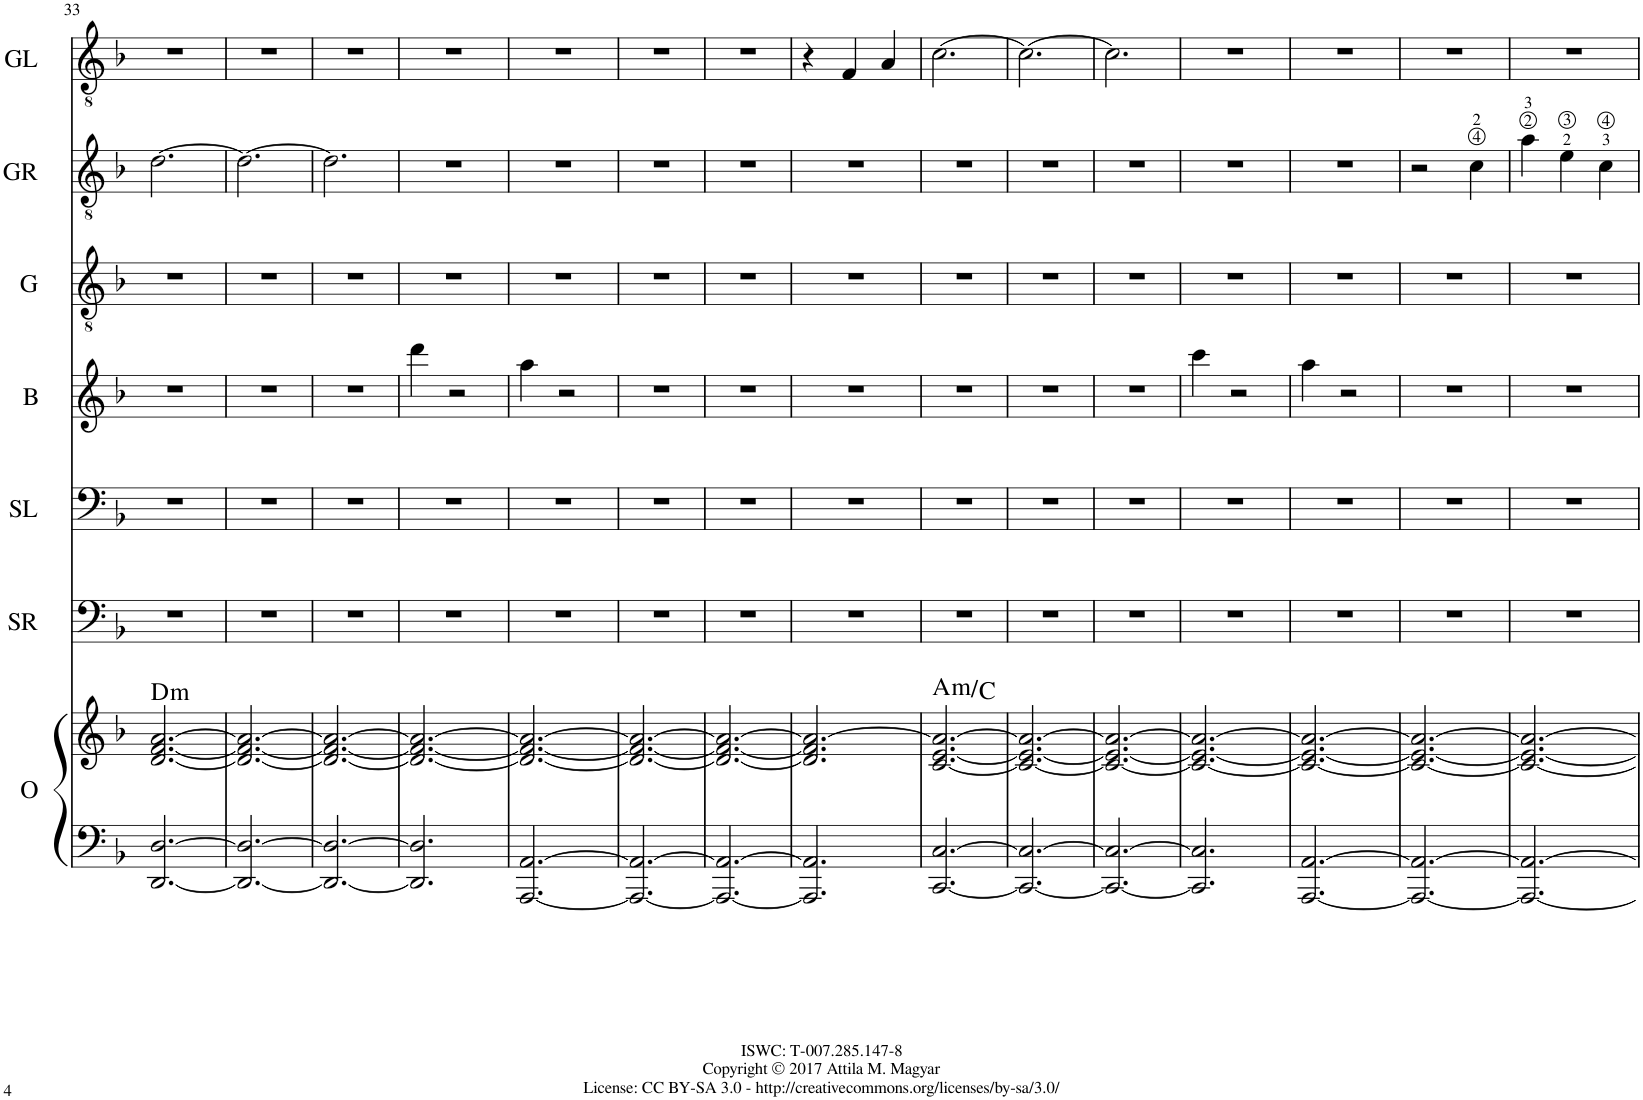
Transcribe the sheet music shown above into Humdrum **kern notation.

**kern	**kern	**harte	**kern	**kern	**kern	**kern	**kern	**kern
*part7	*part7	*part7	*part6	*part5	*part4	*part3	*part2	*part1
*staff8	*staff7	*	*staff6	*staff5	*staff4	*staff3	*staff2	*staff1
*I"Organ	*	*	*I"SynthR	*I"SynthL	*I"Bell	*I"Gtr	*I"GtrR	*I"GtrL
*I'O	*	*	*I'SR	*I'SL	*I'B	*I'G	*I'GR	*I'GL
!!LO:PB:g=z
*clefF4	*clefG2	*	*clefF4	*clefF4	*clefG2	*clefGv2	*clefGv2	*clefGv2
*k[b-]	*k[b-]	*	*k[b-]	*k[b-]	*k[b-]	*k[b-]	*k[b-]	*k[b-]
=33	=33	=33	=33	=33	=33	=33	=33	=33
!	!	!LO:H:kt=m	!	!	!	!	!	!
[2.DD/ [2.D/	[2.d/ [2.f/ [2.a/	D:min	1r	1r	1r	1r	[2.d\	1r
4ryy	4ryy	.	.	.	.	.	4ryy	.
=34	=34	=34	=34	=34	=34	=34	=34	=34
2.DD/_ 2.D/_	2.d/_ 2.f/_ 2.a/_	.	1r	1r	1r	1r	2.d\_	1r
4ryy	4ryy	.	.	.	.	.	4ryy	.
=35	=35	=35	=35	=35	=35	=35	=35	=35
2.DD/_ 2.D/_	2.d/_ 2.f/_ 2.a/_	.	1r	1r	1r	1r	2.d\]	1r
4ryy	4ryy	.	.	.	.	.	4ryy	.
=36	=36	=36	=36	=36	=36	=36	=36	=36
2.DD/] 2.D/]	2.d/_ 2.f/_ 2.a/_	.	1r	1r	4ddd\	1r	1r	1r
.	.	.	.	.	2r	.	.	.
4ryy	4ryy	.	.	.	4ryy	.	.	.
=37	=37	=37	=37	=37	=37	=37	=37	=37
[2.AAA/ [2.AA/	2.d/_ 2.f/_ 2.a/_	.	1r	1r	4aa\	1r	1r	1r
.	.	.	.	.	2r	.	.	.
4ryy	4ryy	.	.	.	4ryy	.	.	.
=38	=38	=38	=38	=38	=38	=38	=38	=38
2.AAA/_ 2.AA/_	2.d/_ 2.f/_ 2.a/_	.	1r	1r	1r	1r	1r	1r
4ryy	4ryy	.	.	.	.	.	.	.
=39	=39	=39	=39	=39	=39	=39	=39	=39
2.AAA/_ 2.AA/_	2.d/_ 2.f/_ 2.a/_	.	1r	1r	1r	1r	1r	1r
4ryy	4ryy	.	.	.	.	.	.	.
=40	=40	=40	=40	=40	=40	=40	=40	=40
2.AAA/] 2.AA/]	2.d/] 2.f/] 2.a/_	.	1r	1r	1r	1r	1r	4r
.	.	.	.	.	.	.	.	4F/
.	.	.	.	.	.	.	.	4A/
4ryy	4ryy	.	.	.	.	.	.	4ryy
=41	=41	=41	=41	=41	=41	=41	=41	=41
!	!	!LO:H:kt=m	!	!	!	!	!	!
[2.CC/ [2.C/	[2.c/ [2.e/ 2.a/_	A:min/b3	1r	1r	1r	1r	1r	[2.c\
4ryy	4ryy	.	.	.	.	.	.	4ryy
=42	=42	=42	=42	=42	=42	=42	=42	=42
2.CC/_ 2.C/_	2.c/_ 2.e/_ 2.a/_	.	1r	1r	1r	1r	1r	2.c\_
4ryy	4ryy	.	.	.	.	.	.	4ryy
=43	=43	=43	=43	=43	=43	=43	=43	=43
2.CC/_ 2.C/_	2.c/_ 2.e/_ 2.a/_	.	1r	1r	1r	1r	1r	2.c\]
4ryy	4ryy	.	.	.	.	.	.	4ryy
=44	=44	=44	=44	=44	=44	=44	=44	=44
2.CC/] 2.C/]	2.c/_ 2.e/_ 2.a/_	.	1r	1r	4ccc\	1r	1r	1r
.	.	.	.	.	2r	.	.	.
4ryy	4ryy	.	.	.	4ryy	.	.	.
=45	=45	=45	=45	=45	=45	=45	=45	=45
[2.AAA/ [2.AA/	2.c/_ 2.e/_ 2.a/_	.	1r	1r	4aa\	1r	1r	1r
.	.	.	.	.	2r	.	.	.
4ryy	4ryy	.	.	.	4ryy	.	.	.
=46	=46	=46	=46	=46	=46	=46	=46	=46
2.AAA/_ 2.AA/_	2.c/_ 2.e/_ 2.a/_	.	1r	1r	1r	1r	2r	1r
.	.	.	.	.	.	.	4c\	.
4ryy	4ryy	.	.	.	.	.	4ryy	.
=47	=47	=47	=47	=47	=47	=47	=47	=47
2.AAA/_ 2.AA/_	2.c/_ 2.e/_ 2.a/_	.	1r	1r	1r	1r	4a\	1r
.	.	.	.	.	.	.	4e\	.
.	.	.	.	.	.	.	4c\	.
4ryy	4ryy	.	.	.	.	.	4ryy	.
=	=	=	=	=	=	=	=	=
*-	*-	*-	*-	*-	*-	*-	*-	*-
